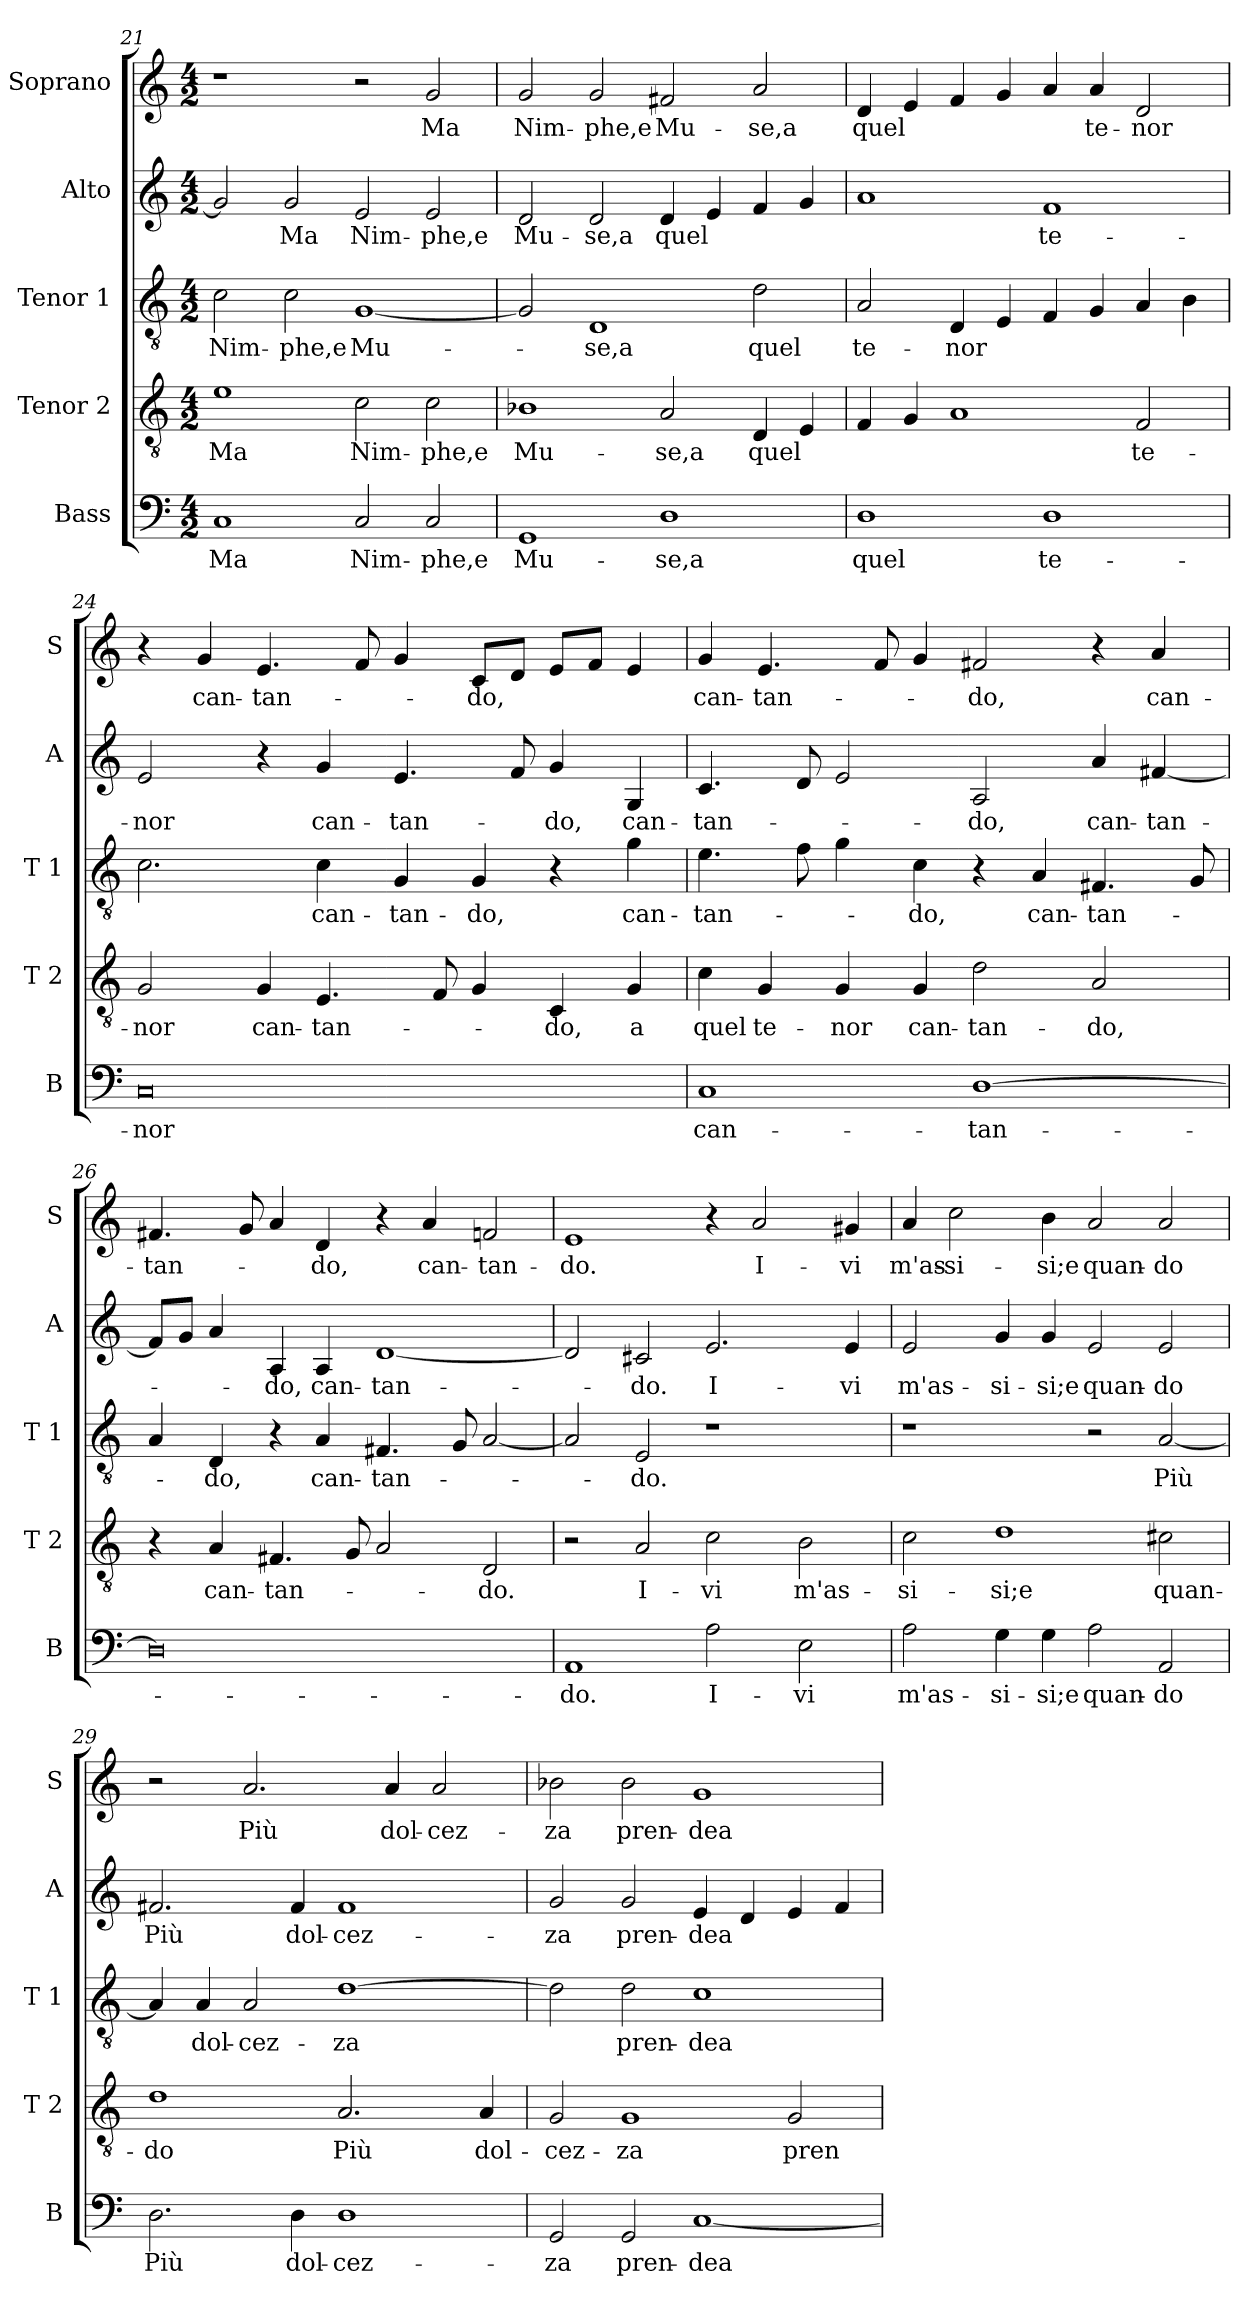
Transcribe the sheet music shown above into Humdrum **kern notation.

**kern	**text	**kern	**text	**kern	**text	**kern	**text	**kern	**text
*part5	*part5	*part4	*part4	*part3	*part3	*part2	*part2	*part1	*part1
*staff5	*staff5	*staff4	*staff4	*staff3	*staff3	*staff2	*staff2	*staff1	*staff1
*I"Bass	*	*I"Tenor 2	*	*I"Tenor 1	*	*I"Alto	*	*I"Soprano	*
*I'B	*	*I'T 2	*	*I'T 1	*	*I'A	*	*I'S	*
!!LO:PB:g=z
*clefF4	*	*clefGv2	*	*clefGv2	*	*clefG2	*	*clefG2	*
*k[]	*	*k[]	*	*k[]	*	*k[]	*	*k[]	*
*C:	*	*C:	*	*C:	*	*C:	*	*C:	*
*M4/2	*	*M4/2	*	*M4/2	*	*M4/2	*	*M4/2	*
=21	=21	=21	=21	=21	=21	=21	=21	=21	=21
!	!LO:LY:b	!	!LO:LY:b	!	!LO:LY:b	!	!	!	!
1C	Ma	1e	Ma	2c\	Nim-	2g/]	.	1r	.
!	!	!	!	!	!LO:LY:b	!	!LO:LY:b	!	!
.	.	.	.	2c\	-phe,e	2g/	Ma	.	.
!	!LO:LY:b	!	!LO:LY:b	!	!LO:LY:b	!	!LO:LY:b	!	!
2C/	Nim-	2c\	Nim-	[1G	Mu-	2e/	Nim-	2r	.
!	!LO:LY:b	!	!LO:LY:b	!	!	!	!LO:LY:b	!	!LO:LY:b
2C/	-phe,e	2c\	-phe,e	.	.	2e/	-phe,e	2g/	Ma
=22	=22	=22	=22	=22	=22	=22	=22	=22	=22
!	!LO:LY:b	!	!LO:LY:b	!	!	!	!LO:LY:b	!	!LO:LY:b
1GG	Mu-	1B-X	Mu-	2G/]	.	2d/	Mu-	2g/	Nim-
!	!	!	!	!	!LO:LY:b	!	!LO:LY:b	!	!LO:LY:b
.	.	.	.	1D	-se,a	2d/	-se,a	2g/	-phe,e
!	!LO:LY:b	!	!LO:LY:b	!	!	!	!LO:LY:b	!	!LO:LY:b
1D	-se,a	2A/	-se,a	.	.	4d/	quel	2f#X/	Mu-
.	.	.	.	.	.	4e/	.	.	.
!	!	!	!LO:LY:b	!	!LO:LY:b	!	!	!	!LO:LY:b
.	.	4D/	quel	2d\	quel	4f/	.	2a/	-se,a
.	.	4E/	.	.	.	4g/	.	.	.
=23	=23	=23	=23	=23	=23	=23	=23	=23	=23
!	!LO:LY:b	!	!	!	!LO:LY:b	!	!	!	!LO:LY:b
1D	quel	4F/	.	2A/	te-	1a	.	4d/	quel
.	.	4G/	.	.	.	.	.	4e/	.
!	!	!	!	!	!LO:LY:b	!	!	!	!
.	.	1A	.	4D/	-nor	.	.	4f/	.
.	.	.	.	4E/	.	.	.	4g/	.
!	!LO:LY:b	!	!	!	!	!	!LO:LY:b	!	!
1D	te-	.	.	4F/	.	1f	te-	4a/	.
!	!	!	!	!	!	!	!	!	!LO:LY:b
.	.	.	.	4G/	.	.	.	4a/	te-
!	!	!	!LO:LY:b	!	!	!	!	!	!LO:LY:b
.	.	2F/	te-	4A/	.	.	.	2d/	-nor
.	.	.	.	4B\	.	.	.	.	.
=24	=24	=24	=24	=24	=24	=24	=24	=24	=24
!	!LO:LY:b	!	!LO:LY:b	!	!	!	!LO:LY:b	!	!
0C	-nor	2G/	-nor	2.c\	.	2e/	-nor	4r	.
!	!	!	!	!	!	!	!	!	!LO:LY:b
.	.	.	.	.	.	.	.	4g/	can-
!	!	!	!LO:LY:b	!	!	!	!	!	!LO:LY:b
.	.	4G/	can-	.	.	4r	.	4.e/	-tan-
!	!	!	!LO:LY:b	!	!LO:LY:b	!	!LO:LY:b	!	!
.	.	4.E/	-tan-	4c\	can-	4g/	can-	.	.
.	.	.	.	.	.	.	.	8f/	.
!	!	!	!	!	!LO:LY:b	!	!LO:LY:b	!	!
.	.	.	.	4G/	-tan-	4.e/	-tan-	4g/	.
.	.	8F/	.	.	.	.	.	.	.
!	!	!	!	!	!LO:LY:b	!	!	!	!LO:LY:b
.	.	4G/	.	4G/	-do,	.	.	8c/L	-do,
.	.	.	.	.	.	8f/	.	8d/J	.
!	!	!	!LO:LY:b	!	!	!	!LO:LY:b	!	!
.	.	4C/	-do,	4r	.	4g/	-do,	8e/L	.
.	.	.	.	.	.	.	.	8f/J	.
!	!	!	!LO:LY:b	!	!LO:LY:b	!	!LO:LY:b	!	!
.	.	4G/	a	4g\	can-	4G/	can-	4e/	.
!!LO:LB:g=z
=25	=25	=25	=25	=25	=25	=25	=25	=25	=25
!	!LO:LY:b	!	!LO:LY:b	!	!LO:LY:b	!	!LO:LY:b	!	!LO:LY:b
1C	can-	4c\	quel	4.e\	-tan-	4.c/	-tan-	4g/	can-
!	!	!	!LO:LY:b	!	!	!	!	!	!LO:LY:b
.	.	4G/	te-	.	.	.	.	4.e/	-tan-
.	.	.	.	8f\	.	8d/	.	.	.
!	!	!	!LO:LY:b	!	!	!	!	!	!
.	.	4G/	-nor	4g\	.	2e/	.	.	.
.	.	.	.	.	.	.	.	8f/	.
!	!	!	!LO:LY:b	!	!LO:LY:b	!	!	!	!
.	.	4G/	can-	4c\	-do,	.	.	4g/	.
!	!LO:LY:b	!	!LO:LY:b	!	!	!	!LO:LY:b	!	!LO:LY:b
[1D	-tan-	2d\	-tan-	4r	.	2A/	-do,	2f#X/	-do,
!	!	!	!	!	!LO:LY:b	!	!	!	!
.	.	.	.	4A/	can-	.	.	.	.
!	!	!	!LO:LY:b	!	!LO:LY:b	!	!LO:LY:b	!	!
.	.	2A/	-do,	4.F#X/	-tan-	4a/	can-	4r	.
!	!	!	!	!	!	!	!LO:LY:b	!	!LO:LY:b
.	.	.	.	.	.	[4f#X/	-tan-	4a/	can-
.	.	.	.	8G/	.	.	.	.	.
=26	=26	=26	=26	=26	=26	=26	=26	=26	=26
!	!	!	!	!	!	!	!	!	!LO:LY:b
0D]	.	4r	.	4A/	.	8f#/L]	.	4.f#X/	-tan-
.	.	.	.	.	.	8g/J	.	.	.
!	!	!	!LO:LY:b	!	!LO:LY:b	!	!	!	!
.	.	4A/	can-	4D/	-do,	4a/	.	.	.
.	.	.	.	.	.	.	.	8g/	.
!	!	!	!LO:LY:b	!	!	!	!LO:LY:b	!	!
.	.	4.F#X/	-tan-	4r	.	4A/	-do,	4a/	.
!	!	!	!	!	!LO:LY:b	!	!LO:LY:b	!	!LO:LY:b
.	.	.	.	4A/	can-	4A/	can-	4d/	-do,
.	.	8G/	.	.	.	.	.	.	.
!	!	!	!	!	!LO:LY:b	!	!LO:LY:b	!	!
.	.	2A/	.	4.F#X/	-tan-	[1d	-tan-	4r	.
!	!	!	!	!	!	!	!	!	!LO:LY:b
.	.	.	.	.	.	.	.	4a/	can-
.	.	.	.	8G/	.	.	.	.	.
!	!	!	!LO:LY:b	!	!	!	!	!	!LO:LY:b
.	.	2D/	-do.	[2A/	.	.	.	2fn/	-tan-
=27	=27	=27	=27	=27	=27	=27	=27	=27	=27
!	!LO:LY:b	!	!	!	!	!	!	!	!LO:LY:b
1AA	-do.	2r	.	2A/]	.	2d/]	.	1e	-do.
!	!	!	!LO:LY:b	!	!LO:LY:b	!	!LO:LY:b	!	!
.	.	2A/	I-	2E/	-do.	2c#X/	-do.	.	.
!	!LO:LY:b	!	!LO:LY:b	!	!	!	!LO:LY:b	!	!
2A\	I-	2c\	-vi	1r	.	2.e/	I-	4r	.
!	!	!	!	!	!	!	!	!	!LO:LY:b
.	.	.	.	.	.	.	.	2a/	I-
!	!LO:LY:b	!	!LO:LY:b	!	!	!	!	!	!
2E\	-vi	2B\	m'as-	.	.	.	.	.	.
!	!	!	!	!	!	!	!LO:LY:b	!	!LO:LY:b
.	.	.	.	.	.	4e/	-vi	4g#X/	-vi
=28	=28	=28	=28	=28	=28	=28	=28	=28	=28
!	!LO:LY:b	!	!LO:LY:b	!	!	!	!LO:LY:b	!	!LO:LY:b
2A\	m'as-	2c\	-si-	1r	.	2e/	m'as-	4a/	m'as-
!	!	!	!	!	!	!	!	!	!LO:LY:b
.	.	.	.	.	.	.	.	2cc\	-si-
!	!LO:LY:b	!	!LO:LY:b	!	!	!	!LO:LY:b	!	!
4G\	-si-	1d	-si;e	.	.	4g/	-si-	.	.
!	!LO:LY:b	!	!	!	!	!	!LO:LY:b	!	!LO:LY:b
4G\	-si;e	.	.	.	.	4g/	-si;e	4b\	-si;e
!	!LO:LY:b	!	!	!	!	!	!LO:LY:b	!	!LO:LY:b
2A\	quan-	.	.	2r	.	2e/	quan-	2a/	quan-
!	!LO:LY:b	!	!LO:LY:b	!	!LO:LY:b	!	!LO:LY:b	!	!LO:LY:b
2AA/	-do	2c#X\	quan-	[2A/	Più	2e/	-do	2a/	-do
!!LO:LB:g=z
=29	=29	=29	=29	=29	=29	=29	=29	=29	=29
!	!LO:LY:b	!	!LO:LY:b	!	!	!	!LO:LY:b	!	!
2.D\	Più	1d	-do	4A/]	.	2.f#X/	Più	2r	.
!	!	!	!	!	!LO:LY:b	!	!	!	!
.	.	.	.	4A/	dol-	.	.	.	.
!	!	!	!	!	!LO:LY:b	!	!	!	!LO:LY:b
.	.	.	.	2A/	-cez-	.	.	2.a/	Più
!	!LO:LY:b	!	!	!	!	!	!LO:LY:b	!	!
4D\	dol-	.	.	.	.	4f#/	dol-	.	.
!	!LO:LY:b	!	!LO:LY:b	!	!LO:LY:b	!	!LO:LY:b	!	!
1D	-cez-	2.A/	Più	[1d	-za	1f#	-cez-	.	.
!	!	!	!	!	!	!	!	!	!LO:LY:b
.	.	.	.	.	.	.	.	4a/	dol-
!	!	!	!	!	!	!	!	!	!LO:LY:b
.	.	.	.	.	.	.	.	2a/	-cez-
!	!	!	!LO:LY:b	!	!	!	!	!	!
.	.	4A/	dol-	.	.	.	.	.	.
=30	=30	=30	=30	=30	=30	=30	=30	=30	=30
!	!LO:LY:b	!	!LO:LY:b	!	!	!	!LO:LY:b	!	!LO:LY:b
2GG/	-za	2G/	-cez-	2d\]	.	2g/	-za	2b-X\	-za
!	!LO:LY:b	!	!LO:LY:b	!	!LO:LY:b	!	!LO:LY:b	!	!LO:LY:b
2GG/	pren-	1G	-za	2d\	pren-	2g/	pren-	2b-\	pren-
!	!LO:LY:b	!	!	!	!LO:LY:b	!	!LO:LY:b	!	!LO:LY:b
[1C	-dea	.	.	1c	-dea	4e/	-dea	1g	-dea
.	.	.	.	.	.	4d/	.	.	.
!	!	!	!LO:LY:b	!	!	!	!	!	!
.	.	2G/	pren-	.	.	4e/	.	.	.
.	.	.	.	.	.	4f/	.	.	.
=	=	=	=	=	=	=	=	=	=
*-	*-	*-	*-	*-	*-	*-	*-	*-	*-
